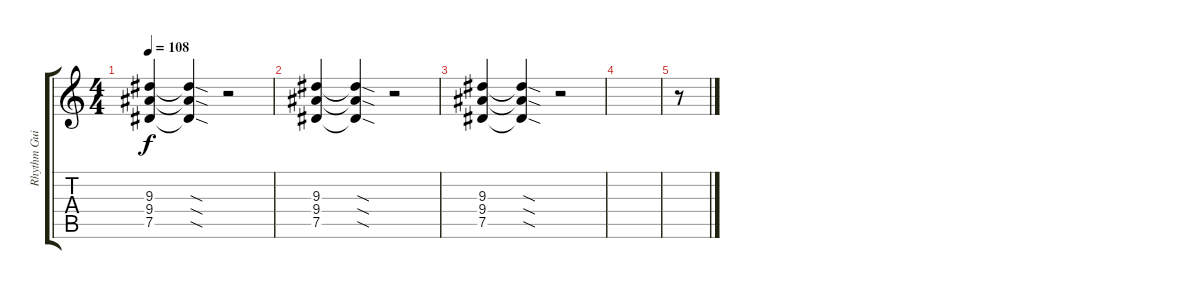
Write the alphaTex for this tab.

\track ("Rhythm Guitar" "Rhythm Gui") {instrument distortionguitar}
\staff {score tabs}
\tuning (Eb4 Bb3 Gb3 Db3 Ab2 Eb2) {hide}
\ts (4 4)
\tempo 108
\clef g2
\ks c
(9.3 9.4 7.5).4{dy f} (9.3{sod t} 9.4{sod t} 7.5{sod t}).4 r.2 |
(9.3 9.4 7.5).4 (9.3{sod t} 9.4{sod t} 7.5{sod t}).4 r.2 |
(9.3 9.4 7.5).4 (9.3{sod t} 9.4{sod t} 7.5{sod t}).4 r.2 |
|
r.8
